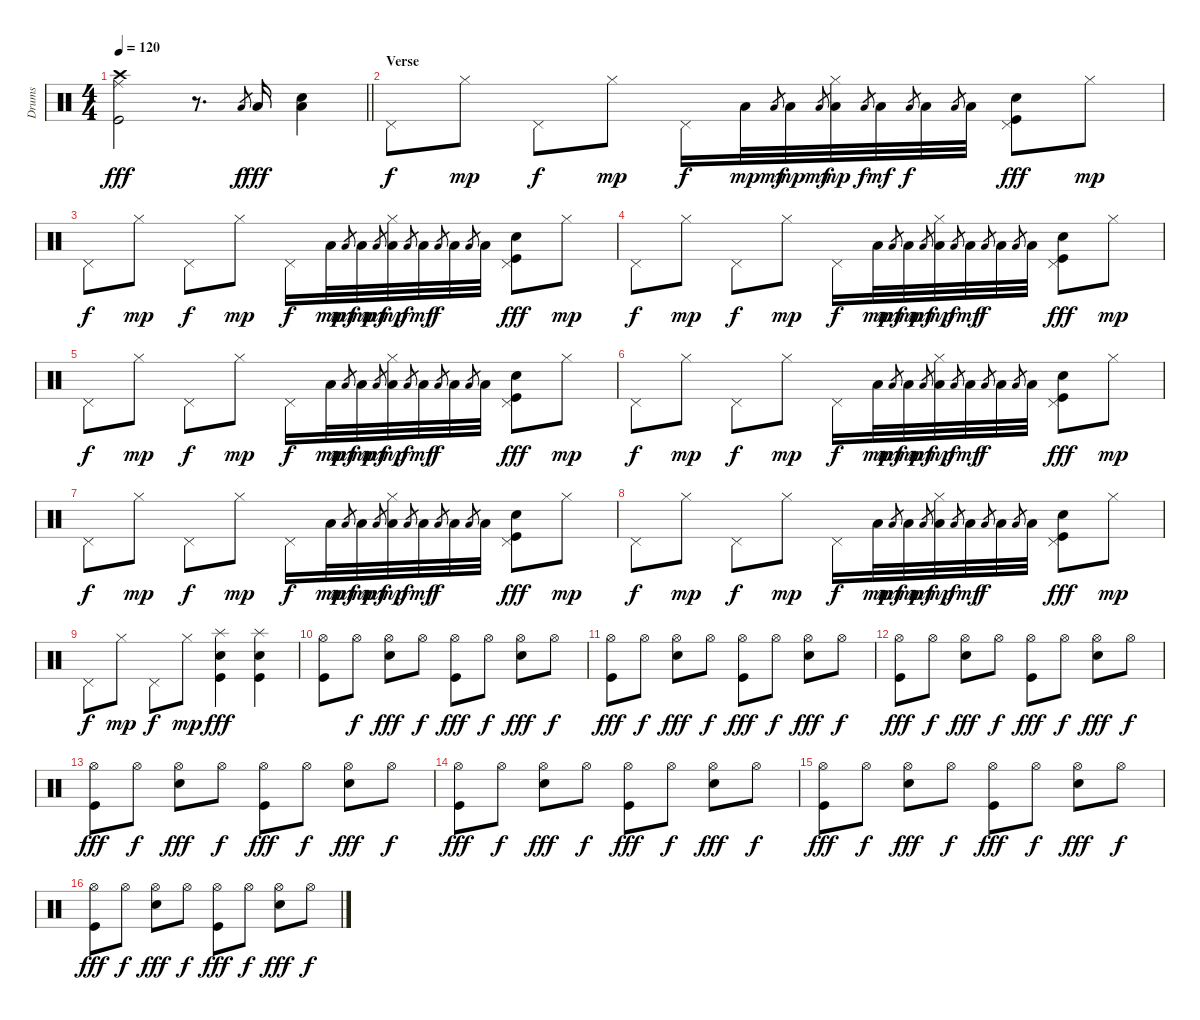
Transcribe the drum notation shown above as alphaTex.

\track ("Drums" "Drums") {instrument percussion}
\staff {score}
\articulation defaults
\ts (4 4)
\tempo 120
\clef neutral
\barLineRight lightlight
\ks c
("Crash high (hit)" "Ride (middle)" "Kick (hit)").2{dy fff} r.8{d} "Low Tom (hit)".8{gr dy f} "Low Tom (hit)".16{dy fff} ("Snare (hit) 2" "Low Tom (hit)").4 |
\section ("" "Verse")
"Pedal Hi-Hat (hit)".8{dy f} "Hi-Hat (closed)".8{dy mp} "Pedal Hi-Hat (hit)".8{dy f} "Hi-Hat (closed)".8{dy mp} "Pedal Hi-Hat (hit)".16{dy f} "Low Tom (hit)".32{dy mp} "Low Tom (hit)".8{gr dy mf} "Low Tom (hit)".32{dy mp} "Low Tom (hit)".8{gr dy mf} ("Hi-Hat (closed)" "Low Tom (hit)").32{dy mp} "Low Tom (hit)".8{gr dy f} "Low Tom (hit)".32{dy mf} "Low Tom (hit)".8{gr dy f} "Low Tom (hit)".32 "Low Tom (hit)".8{gr} "Low Tom (hit)".32 ("Pedal Hi-Hat (hit)" "Snare (hit) 2" "Kick (hit)").8{dy fff} "Hi-Hat (closed)".8{dy mp} |
"Pedal Hi-Hat (hit)".8{dy f} "Hi-Hat (closed)".8{dy mp} "Pedal Hi-Hat (hit)".8{dy f} "Hi-Hat (closed)".8{dy mp} "Pedal Hi-Hat (hit)".16{dy f} "Low Tom (hit)".32{dy mp} "Low Tom (hit)".8{gr dy mf} "Low Tom (hit)".32{dy mp} "Low Tom (hit)".8{gr dy mf} ("Hi-Hat (closed)" "Low Tom (hit)").32{dy mp} "Low Tom (hit)".8{gr dy f} "Low Tom (hit)".32{dy mf} "Low Tom (hit)".8{gr dy f} "Low Tom (hit)".32 "Low Tom (hit)".8{gr} "Low Tom (hit)".32 ("Pedal Hi-Hat (hit)" "Snare (hit) 2" "Kick (hit)").8{dy fff} "Hi-Hat (closed)".8{dy mp} |
"Pedal Hi-Hat (hit)".8{dy f} "Hi-Hat (closed)".8{dy mp} "Pedal Hi-Hat (hit)".8{dy f} "Hi-Hat (closed)".8{dy mp} "Pedal Hi-Hat (hit)".16{dy f} "Low Tom (hit)".32{dy mp} "Low Tom (hit)".8{gr dy mf} "Low Tom (hit)".32{dy mp} "Low Tom (hit)".8{gr dy mf} ("Hi-Hat (closed)" "Low Tom (hit)").32{dy mp} "Low Tom (hit)".8{gr dy f} "Low Tom (hit)".32{dy mf} "Low Tom (hit)".8{gr dy f} "Low Tom (hit)".32 "Low Tom (hit)".8{gr} "Low Tom (hit)".32 ("Pedal Hi-Hat (hit)" "Snare (hit) 2" "Kick (hit)").8{dy fff} "Hi-Hat (closed)".8{dy mp} |
"Pedal Hi-Hat (hit)".8{dy f} "Hi-Hat (closed)".8{dy mp} "Pedal Hi-Hat (hit)".8{dy f} "Hi-Hat (closed)".8{dy mp} "Pedal Hi-Hat (hit)".16{dy f} "Low Tom (hit)".32{dy mp} "Low Tom (hit)".8{gr dy mf} "Low Tom (hit)".32{dy mp} "Low Tom (hit)".8{gr dy mf} ("Hi-Hat (closed)" "Low Tom (hit)").32{dy mp} "Low Tom (hit)".8{gr dy f} "Low Tom (hit)".32{dy mf} "Low Tom (hit)".8{gr dy f} "Low Tom (hit)".32 "Low Tom (hit)".8{gr} "Low Tom (hit)".32 ("Pedal Hi-Hat (hit)" "Snare (hit) 2" "Kick (hit)").8{dy fff} "Hi-Hat (closed)".8{dy mp} |
"Pedal Hi-Hat (hit)".8{dy f} "Hi-Hat (closed)".8{dy mp} "Pedal Hi-Hat (hit)".8{dy f} "Hi-Hat (closed)".8{dy mp} "Pedal Hi-Hat (hit)".16{dy f} "Low Tom (hit)".32{dy mp} "Low Tom (hit)".8{gr dy mf} "Low Tom (hit)".32{dy mp} "Low Tom (hit)".8{gr dy mf} ("Hi-Hat (closed)" "Low Tom (hit)").32{dy mp} "Low Tom (hit)".8{gr dy f} "Low Tom (hit)".32{dy mf} "Low Tom (hit)".8{gr dy f} "Low Tom (hit)".32 "Low Tom (hit)".8{gr} "Low Tom (hit)".32 ("Pedal Hi-Hat (hit)" "Snare (hit) 2" "Kick (hit)").8{dy fff} "Hi-Hat (closed)".8{dy mp} |
"Pedal Hi-Hat (hit)".8{dy f} "Hi-Hat (closed)".8{dy mp} "Pedal Hi-Hat (hit)".8{dy f} "Hi-Hat (closed)".8{dy mp} "Pedal Hi-Hat (hit)".16{dy f} "Low Tom (hit)".32{dy mp} "Low Tom (hit)".8{gr dy mf} "Low Tom (hit)".32{dy mp} "Low Tom (hit)".8{gr dy mf} ("Hi-Hat (closed)" "Low Tom (hit)").32{dy mp} "Low Tom (hit)".8{gr dy f} "Low Tom (hit)".32{dy mf} "Low Tom (hit)".8{gr dy f} "Low Tom (hit)".32 "Low Tom (hit)".8{gr} "Low Tom (hit)".32 ("Pedal Hi-Hat (hit)" "Snare (hit) 2" "Kick (hit)").8{dy fff} "Hi-Hat (closed)".8{dy mp} |
"Pedal Hi-Hat (hit)".8{dy f} "Hi-Hat (closed)".8{dy mp} "Pedal Hi-Hat (hit)".8{dy f} "Hi-Hat (closed)".8{dy mp} "Pedal Hi-Hat (hit)".16{dy f} "Low Tom (hit)".32{dy mp} "Low Tom (hit)".8{gr dy mf} "Low Tom (hit)".32{dy mp} "Low Tom (hit)".8{gr dy mf} ("Hi-Hat (closed)" "Low Tom (hit)").32{dy mp} "Low Tom (hit)".8{gr dy f} "Low Tom (hit)".32{dy mf} "Low Tom (hit)".8{gr dy f} "Low Tom (hit)".32 "Low Tom (hit)".8{gr} "Low Tom (hit)".32 ("Pedal Hi-Hat (hit)" "Snare (hit) 2" "Kick (hit)").8{dy fff} "Hi-Hat (closed)".8{dy mp} |
"Pedal Hi-Hat (hit)".8{dy f} "Hi-Hat (closed)".8{dy mp} "Pedal Hi-Hat (hit)".8{dy f} "Hi-Hat (closed)".8{dy mp} ("Splash (hit)" "Snare (hit) 2" "Kick (hit)").4{dy fff} ("Splash (hit)" "Snare (hit) 2" "Kick (hit)").4 |
("Hi-Hat (open)" "Kick (hit)").8 "Hi-Hat (open)".8{dy f} ("Hi-Hat (open)" "Snare (hit) 2").8{dy fff} "Hi-Hat (open)".8{dy f} ("Hi-Hat (open)" "Kick (hit)").8{dy fff} "Hi-Hat (open)".8{dy f} ("Hi-Hat (open)" "Snare (hit) 2").8{dy fff} "Hi-Hat (open)".8{dy f} |
("Hi-Hat (open)" "Kick (hit)").8{dy fff} "Hi-Hat (open)".8{dy f} ("Hi-Hat (open)" "Snare (hit) 2").8{dy fff} "Hi-Hat (open)".8{dy f} ("Hi-Hat (open)" "Kick (hit)").8{dy fff} "Hi-Hat (open)".8{dy f} ("Hi-Hat (open)" "Snare (hit) 2").8{dy fff} "Hi-Hat (open)".8{dy f} |
("Hi-Hat (open)" "Kick (hit)").8{dy fff} "Hi-Hat (open)".8{dy f} ("Hi-Hat (open)" "Snare (hit) 2").8{dy fff} "Hi-Hat (open)".8{dy f} ("Hi-Hat (open)" "Kick (hit)").8{dy fff} "Hi-Hat (open)".8{dy f} ("Hi-Hat (open)" "Snare (hit) 2").8{dy fff} "Hi-Hat (open)".8{dy f} |
("Hi-Hat (open)" "Kick (hit)").8{dy fff} "Hi-Hat (open)".8{dy f} ("Hi-Hat (open)" "Snare (hit) 2").8{dy fff} "Hi-Hat (open)".8{dy f} ("Hi-Hat (open)" "Kick (hit)").8{dy fff} "Hi-Hat (open)".8{dy f} ("Hi-Hat (open)" "Snare (hit) 2").8{dy fff} "Hi-Hat (open)".8{dy f} |
("Hi-Hat (open)" "Kick (hit)").8{dy fff} "Hi-Hat (open)".8{dy f} ("Hi-Hat (open)" "Snare (hit) 2").8{dy fff} "Hi-Hat (open)".8{dy f} ("Hi-Hat (open)" "Kick (hit)").8{dy fff} "Hi-Hat (open)".8{dy f} ("Hi-Hat (open)" "Snare (hit) 2").8{dy fff} "Hi-Hat (open)".8{dy f} |
("Hi-Hat (open)" "Kick (hit)").8{dy fff} "Hi-Hat (open)".8{dy f} ("Hi-Hat (open)" "Snare (hit) 2").8{dy fff} "Hi-Hat (open)".8{dy f} ("Hi-Hat (open)" "Kick (hit)").8{dy fff} "Hi-Hat (open)".8{dy f} ("Hi-Hat (open)" "Snare (hit) 2").8{dy fff} "Hi-Hat (open)".8{dy f} |
("Hi-Hat (open)" "Kick (hit)").8{dy fff} "Hi-Hat (open)".8{dy f} ("Hi-Hat (open)" "Snare (hit) 2").8{dy fff} "Hi-Hat (open)".8{dy f} ("Hi-Hat (open)" "Kick (hit)").8{dy fff} "Hi-Hat (open)".8{dy f} ("Hi-Hat (open)" "Snare (hit) 2").8{dy fff} "Hi-Hat (open)".8{dy f}
